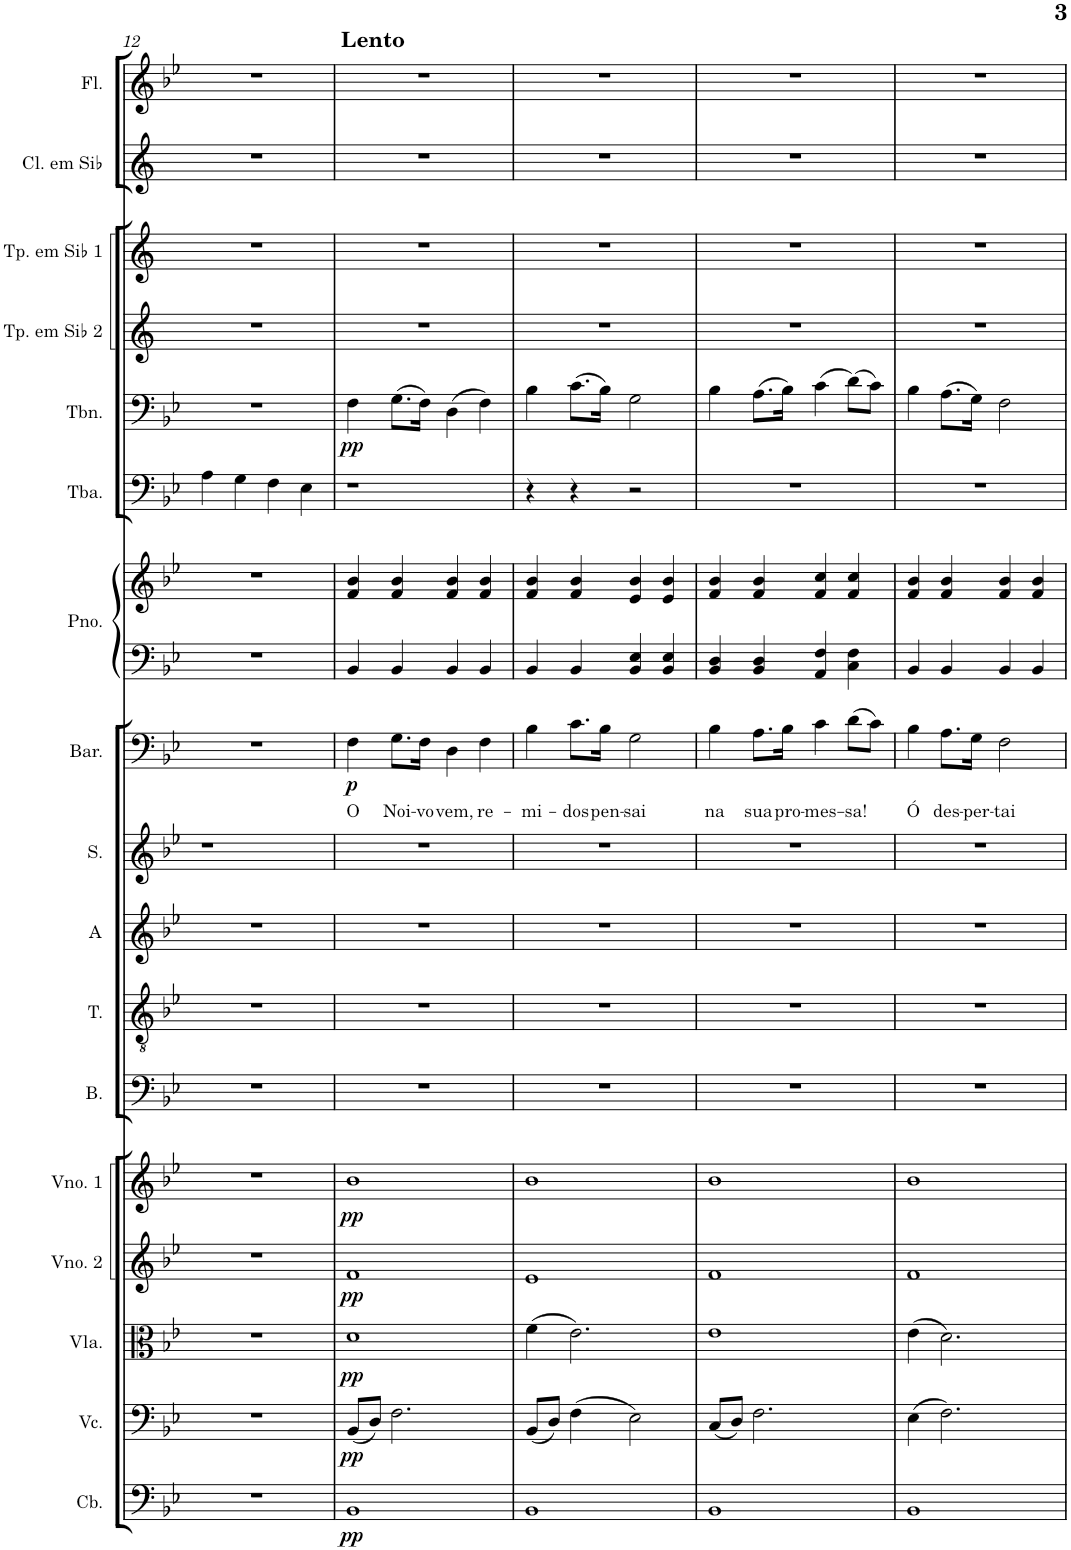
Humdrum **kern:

**kern	**dynam	**kern	**dynam	**kern	**dynam	**kern	**dynam	**kern	**dynam	**kern	**kern	**kern	**kern	**kern	**text	**dynam	**kern	**kern	**kern	**kern	**dynam	**kern	**kern	**kern	**kern
*part17	*part17	*part16	*part16	*part15	*part15	*part14	*part14	*part13	*part13	*part12	*part11	*part10	*part9	*part8	*part8	*part8	*part7	*part7	*part6	*part5	*part5	*part4	*part3	*part2	*part1
*staff18	*staff18	*staff17	*staff17	*staff16	*staff16	*staff15	*staff15	*staff14	*staff14	*staff13	*staff12	*staff11	*staff10	*staff9	*staff9	*staff9	*staff8	*staff7	*staff6	*staff5	*staff5	*staff4	*staff3	*staff2	*staff1
*I"Contrabaixo	*	*I"Violoncelo	*	*I"Viola	*	*I"Violino 2	*	*I"Violino 1	*	*I"Baixo	*I"Tenor	*I"Alto	*I"Soprano	*I"Barítono	*	*	*I"Piano	*	*I"Tuba	*I"Trombone	*	*I"Trompete em Sib 2	*I"Trompete em Sib 1	*I"Clarinete em Sib	*I"Flauta Transversal
*I'Cb.	*	*I'Vc.	*	*I'Vla.	*	*I'Vno. 2	*	*I'Vno. 1	*	*I'B.	*I'T.	*I'A	*I'S.	*I'Bar.	*	*	*I'Pno.	*	*I'Tba.	*I'Tbn.	*	*I'Tp. em Sib 2	*I'Tp. em Sib 1	*I'Cl. em Sib	*I'Fl.
!!LO:PB:g=z
*clefF4	*	*clefF4	*	*clefC3	*	*clefG2	*	*clefG2	*	*clefF4	*clefGv2	*clefG2	*clefG2	*clefF4	*	*	*clefF4	*clefG2	*clefF4	*clefF4	*	*clefG2	*clefG2	*clefG2	*clefG2
*Trd7c12	*	*	*	*	*	*	*	*	*	*	*	*	*	*	*	*	*	*	*	*	*	*Trd1c2	*Trd1c2	*Trd1c2	*
*k[b-e-]	*	*k[b-e-]	*	*k[b-e-]	*	*k[b-e-]	*	*k[b-e-]	*	*k[b-e-]	*k[b-e-]	*k[b-e-]	*k[b-e-]	*k[b-e-]	*	*	*k[b-e-]	*k[b-e-]	*k[b-e-]	*k[b-e-]	*	*k[]	*k[]	*k[]	*k[b-e-]
*M4/4	*	*M4/4	*	*M4/4	*	*M4/4	*	*M4/4	*	*M4/4	*M4/4	*M4/4	*M4/4	*M4/4	*	*	*M4/4	*M4/4	*M4/4	*M4/4	*	*M4/4	*M4/4	*M4/4	*M4/4
=12	=12	=12	=12	=12	=12	=12	=12	=12	=12	=12	=12	=12	=12	=12	=12	=12	=12	=12	=12	=12	=12	=12	=12	=12	=12
1r	.	1r	.	1r	.	1r	.	1r	.	1r	1r	1r	1r	1r	.	.	1r	1r	4A\	1r	.	1r	1r	1r	1r
.	.	.	.	.	.	.	.	.	.	.	.	.	.	.	.	.	.	.	4G\	.	.	.	.	.	.
.	.	.	.	.	.	.	.	.	.	.	.	.	.	.	.	.	.	.	4F\	.	.	.	.	.	.
.	.	.	.	.	.	.	.	.	.	.	.	.	.	.	.	.	.	.	4E-\	.	.	.	.	.	.
=13	=13	=13	=13	=13	=13	=13	=13	=13	=13	=13	=13	=13	=13	=13	=13	=13	=13	=13	=13	=13	=13	=13	=13	=13	=13
!	!	!	!	!	!	!	!	!	!	!	!	!	!	!	!	!	!	!	!	!	!	!	!	!	!LO:TX:a:B:t=Lento
!	!LO:DY:b	!	!LO:DY:b	!	!LO:DY:b	!	!LO:DY:b	!	!LO:DY:b	!	!	!	!	!	!LO:LY:b	!LO:DY:b	!	!	!	!	!LO:DY:b	!	!	!	!
1BB-	pp	(8BB-/L	pp	1d	pp	1f	pp	1b-	pp	1r	1r	1r	1r	4F\	O	p	4BB-/	4f/ 4b-/	1r	4F\	pp	1r	1r	1r	1r
.	.	8D/J)	.	.	.	.	.	.	.	.	.	.	.	.	.	.	.	.	.	.	.	.	.	.	.
!	!	!	!	!	!	!	!	!	!	!	!	!	!	!	!LO:LY:b	!	!	!	!	!	!	!	!	!	!
.	.	2.F\	.	.	.	.	.	.	.	.	.	.	.	8.G\L	Noi-	.	4BB-/	4f/ 4b-/	.	(8.G\L	.	.	.	.	.
!	!	!	!	!	!	!	!	!	!	!	!	!	!	!	!LO:LY:b	!	!	!	!	!	!	!	!	!	!
.	.	.	.	.	.	.	.	.	.	.	.	.	.	16F\Jk	-vo	.	.	.	.	16F\Jk)	.	.	.	.	.
!	!	!	!	!	!	!	!	!	!	!	!	!	!	!	!LO:LY:b	!	!	!	!	!	!	!	!	!	!
.	.	.	.	.	.	.	.	.	.	.	.	.	.	4D\	vem,	.	4BB-/	4f/ 4b-/	.	(4D\	.	.	.	.	.
!	!	!	!	!	!	!	!	!	!	!	!	!	!	!	!LO:LY:b	!	!	!	!	!	!	!	!	!	!
.	.	.	.	.	.	.	.	.	.	.	.	.	.	4F\	re-	.	4BB-/	4f/ 4b-/	.	4F\)	.	.	.	.	.
=14	=14	=14	=14	=14	=14	=14	=14	=14	=14	=14	=14	=14	=14	=14	=14	=14	=14	=14	=14	=14	=14	=14	=14	=14	=14
!	!	!	!	!	!	!	!	!	!	!	!	!	!	!	!LO:LY:b	!	!	!	!	!	!	!	!	!	!
1BB-	.	(8BB-/L	.	(4f\	.	1e-	.	1b-	.	1r	1r	1r	1r	4B-\	-mi-	.	4BB-/	4f/ 4b-/	4r	4B-\	.	1r	1r	1r	1r
.	.	8D/J)	.	.	.	.	.	.	.	.	.	.	.	.	.	.	.	.	.	.	.	.	.	.	.
!	!	!	!	!	!	!	!	!	!	!	!	!	!	!	!LO:LY:b	!	!	!	!	!	!	!	!	!	!
.	.	(4F\	.	2.e-\)	.	.	.	.	.	.	.	.	.	8.c\L	-dos	.	4BB-/	4f/ 4b-/	4r	(8.c\L	.	.	.	.	.
!	!	!	!	!	!	!	!	!	!	!	!	!	!	!	!LO:LY:b	!	!	!	!	!	!	!	!	!	!
.	.	.	.	.	.	.	.	.	.	.	.	.	.	16B-\Jk	pen-	.	.	.	.	16B-\Jk)	.	.	.	.	.
!	!	!	!	!	!	!	!	!	!	!	!	!	!	!	!LO:LY:b	!	!	!	!	!	!	!	!	!	!
.	.	2E-\)	.	.	.	.	.	.	.	.	.	.	.	2G\	-sai	.	4BB-/ 4E-/	4e-/ 4b-/	2r	2G\	.	.	.	.	.
.	.	.	.	.	.	.	.	.	.	.	.	.	.	.	.	.	4BB-/ 4E-/	4e-/ 4b-/	.	.	.	.	.	.	.
=15	=15	=15	=15	=15	=15	=15	=15	=15	=15	=15	=15	=15	=15	=15	=15	=15	=15	=15	=15	=15	=15	=15	=15	=15	=15
!	!	!	!	!	!	!	!	!	!	!	!	!	!	!	!LO:LY:b	!	!	!	!	!	!	!	!	!	!
1BB-	.	(8C/L	.	1e-	.	1f	.	1b-	.	1r	1r	1r	1r	4B-\	na	.	4BB-/ 4D/	4f/ 4b-/	1r	4B-\	.	1r	1r	1r	1r
.	.	8D/J)	.	.	.	.	.	.	.	.	.	.	.	.	.	.	.	.	.	.	.	.	.	.	.
!	!	!	!	!	!	!	!	!	!	!	!	!	!	!	!LO:LY:b	!	!	!	!	!	!	!	!	!	!
.	.	2.F\	.	.	.	.	.	.	.	.	.	.	.	8.A\L	sua	.	4BB-/ 4D/	4f/ 4b-/	.	(8.A\L	.	.	.	.	.
!	!	!	!	!	!	!	!	!	!	!	!	!	!	!	!LO:LY:b	!	!	!	!	!	!	!	!	!	!
.	.	.	.	.	.	.	.	.	.	.	.	.	.	16B-\Jk	pro-	.	.	.	.	16B-\Jk)	.	.	.	.	.
!	!	!	!	!	!	!	!	!	!	!	!	!	!	!	!LO:LY:b	!	!	!	!	!	!	!	!	!	!
.	.	.	.	.	.	.	.	.	.	.	.	.	.	4c\	-mes-	.	4AA/ 4F/	4f/ 4cc/	.	(4c\	.	.	.	.	.
!	!	!	!	!	!	!	!	!	!	!	!	!	!	!	!LO:LY:b	!	!	!	!	!	!	!	!	!	!
.	.	.	.	.	.	.	.	.	.	.	.	.	.	(8d\L	-sa!	.	4C\ 4F\	4f/ 4cc/	.	(8d\L)	.	.	.	.	.
.	.	.	.	.	.	.	.	.	.	.	.	.	.	8c\J)	.	.	.	.	.	8c\J)	.	.	.	.	.
=16	=16	=16	=16	=16	=16	=16	=16	=16	=16	=16	=16	=16	=16	=16	=16	=16	=16	=16	=16	=16	=16	=16	=16	=16	=16
!	!	!	!	!	!	!	!	!	!	!	!	!	!	!	!LO:LY:b	!	!	!	!	!	!	!	!	!	!
1BB-	.	(4E-\	.	(4e-\	.	1f	.	1b-	.	1r	1r	1r	1r	4B-\	Ó	.	4BB-/	4f/ 4b-/	1r	4B-\	.	1r	1r	1r	1r
!	!	!	!	!	!	!	!	!	!	!	!	!	!	!	!LO:LY:b	!	!	!	!	!	!	!	!	!	!
.	.	2.F\)	.	2.d\)	.	.	.	.	.	.	.	.	.	8.A\L	des-	.	4BB-/	4f/ 4b-/	.	(8.A\L	.	.	.	.	.
!	!	!	!	!	!	!	!	!	!	!	!	!	!	!	!LO:LY:b	!	!	!	!	!	!	!	!	!	!
.	.	.	.	.	.	.	.	.	.	.	.	.	.	16G\Jk	-per-	.	.	.	.	16G\Jk)	.	.	.	.	.
!	!	!	!	!	!	!	!	!	!	!	!	!	!	!	!LO:LY:b	!	!	!	!	!	!	!	!	!	!
.	.	.	.	.	.	.	.	.	.	.	.	.	.	2F\	-tai	.	4BB-/	4f/ 4b-/	.	2F\	.	.	.	.	.
.	.	.	.	.	.	.	.	.	.	.	.	.	.	.	.	.	4BB-/	4f/ 4b-/	.	.	.	.	.	.	.
=	=	=	=	=	=	=	=	=	=	=	=	=	=	=	=	=	=	=	=	=	=	=	=	=	=
*-	*-	*-	*-	*-	*-	*-	*-	*-	*-	*-	*-	*-	*-	*-	*-	*-	*-	*-	*-	*-	*-	*-	*-	*-	*-
